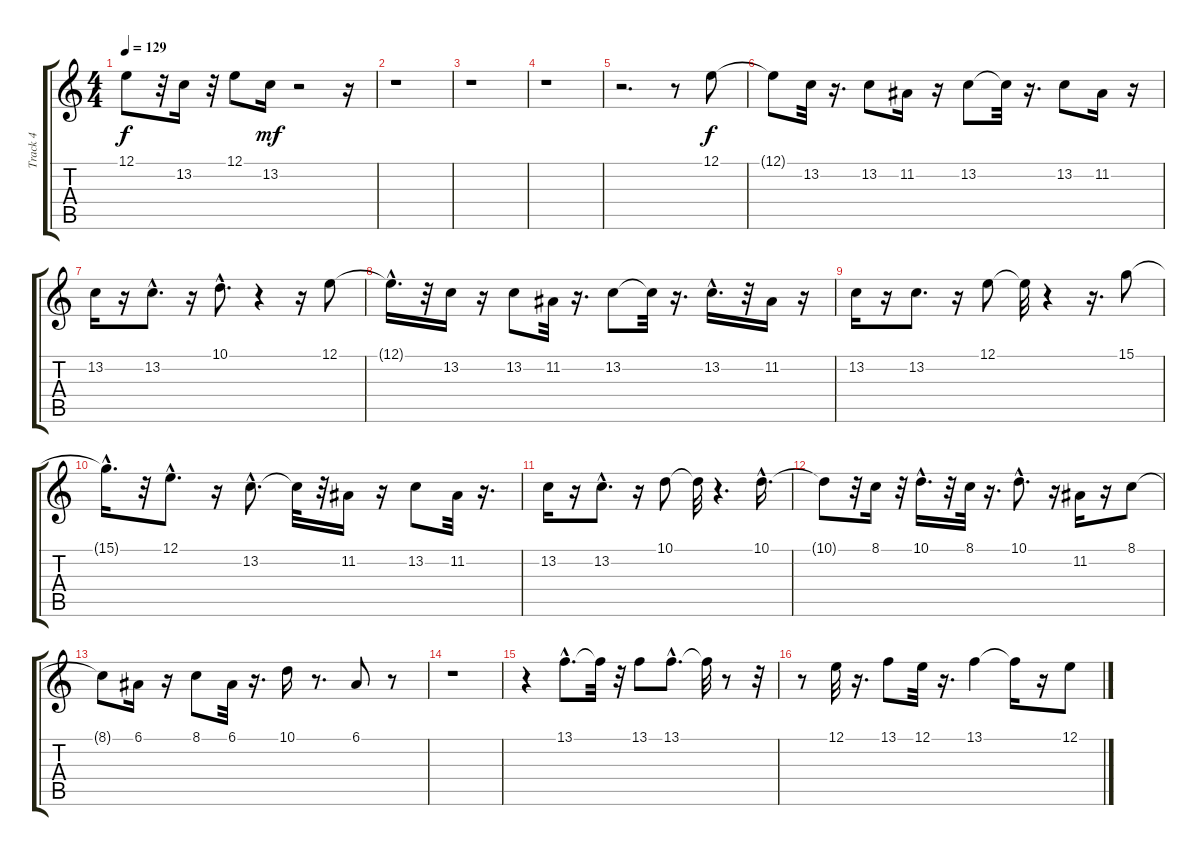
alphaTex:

\track ("Track 4" "Track 4") {instrument brasssection}
\staff {score tabs}
\tuning (E4 B3 G3 D3 A2 E2) {hide}
\ts (4 4)
\tempo 129
\clef g2
\ks c
12.1{t}.8{dy f} r.32 13.2.16 r.32 12.1.8 13.2.16{dy mf} r.2 r.16 |
r.1 |
r.1 |
r.1 |
r.2{d} r.8 12.1.8{dy f instrument lead5charang} |
12.1{t}.8 13.2.32 r.16{d} 13.2.8 11.2.16 r.16 13.2.8 13.2{t}.32 r.16{d} 13.2.8 11.2.16 r.16 |
13.2.16 r.16 13.2{hac}.8{d} r.16 10.1{hac}.8{d} r.4 r.16 12.1.8 |
12.1{hac t}.16{d} r.32 13.2.16 r.16 13.2.8 11.2.32 r.16{d} 13.2.8 13.2{t}.32 r.16{d} 13.2{hac}.16{d} r.32 11.2.16 r.16 |
13.2.16 r.16 13.2.8{d} r.16 12.1.8 12.1{t}.32 r.4 r.16{d} 15.1.8 |
15.1{hac t}.16{d} r.32 12.1{hac}.8{d} r.16 13.2{hac}.8{d} 13.2{t}.32 r.32 11.2.16 r.16 13.2.8 11.2.32 r.16{d} |
13.2.16 r.16 13.2{hac}.8{d} r.16 10.1.8 10.1{t}.32 r.4{d} 10.1{hac}.16{d} |
10.1{t}.8 r.32 8.1.16 r.32 10.1{hac}.16{d} r.32 8.1.32 r.16{d} 10.1{hac}.8{d} r.16 11.2.16 r.16 8.1.8 |
8.1{t}.8 6.1.16 r.16 8.1.8 6.1.32 r.16{d} 10.1.16 r.8{d} 6.1.8 r.8 |
r.1 |
r.4 13.1{hac}.8{d} 13.1{t}.32 r.32 13.1.8 13.1{hac}.8{d} 13.1{t}.32 r.8 r.32 |
r.8 12.1.32 r.16{d} 13.1.8 12.1.32 r.16{d} 13.1.4 13.1{t}.16 r.16 12.1.8
